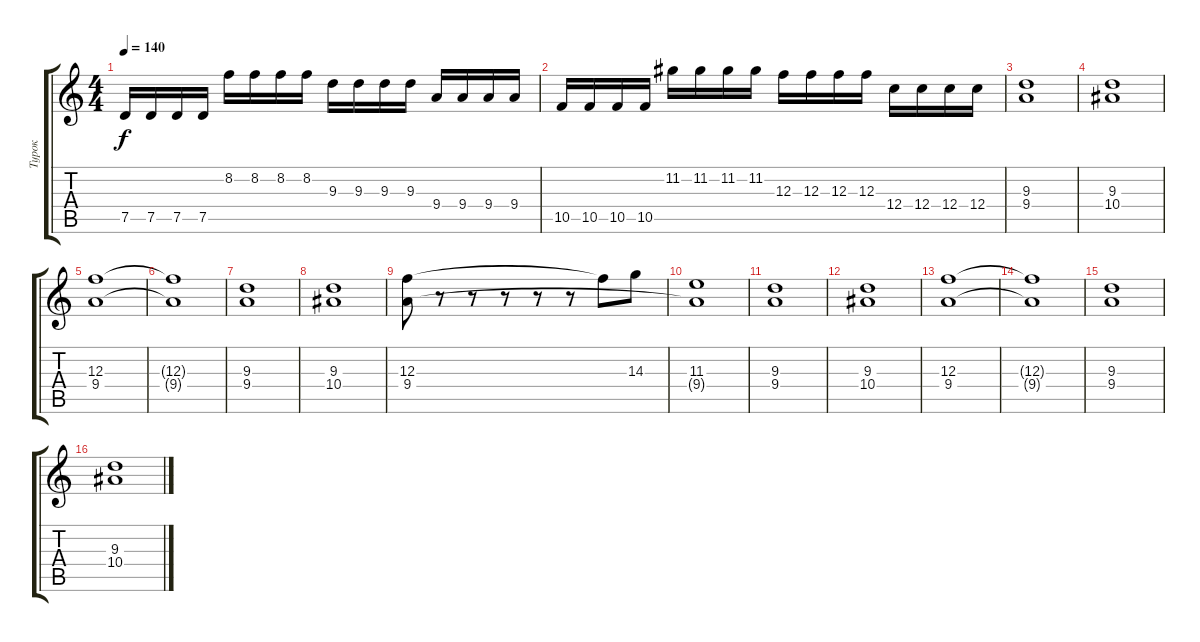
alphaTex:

\track ("Турок" "Турок") {instrument distortionguitar}
\staff {score tabs}
\tuning (D4 A3 F3 C3 G2 D2) {hide}
\ts (4 4)
\tempo 140
\clef g2
\ks c
7.5.16{dy f} 7.5.16 7.5.16 7.5.16 8.2.16 8.2.16 8.2.16 8.2.16 9.3.16 9.3.16 9.3.16 9.3.16 9.4.16 9.4.16 9.4.16 9.4.16 |
10.5.16 10.5.16 10.5.16 10.5.16 11.2.16 11.2.16 11.2.16 11.2.16 12.3.16 12.3.16 12.3.16 12.3.16 12.4.16 12.4.16 12.4.16 12.4.16 |
(9.3 9.4).1 |
(9.3 10.4).1 |
(12.3 9.4).1 |
(12.3{t} 9.4{t}).1 |
(9.3 9.4).1 |
(9.3 10.4).1 |
(12.3 9.4).8 r.8 r.8 r.8 r.8 r.8 12.3{t}.8 14.3.8 |
(11.3 9.4{t}).1 |
(9.3 9.4).1 |
(9.3 10.4).1 |
(12.3 9.4).1 |
(12.3{t} 9.4{t}).1 |
(9.3 9.4).1 |
(9.3 10.4).1
